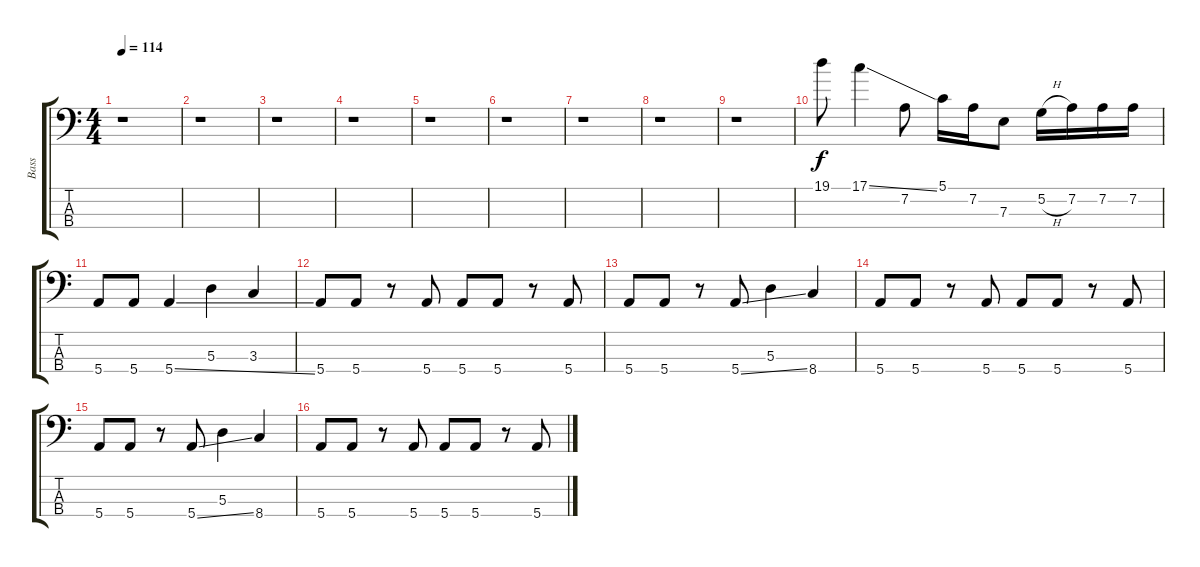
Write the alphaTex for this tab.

\track ("Bass" "Bass") {instrument electricbassfinger}
\staff {score tabs}
\tuning (G2 D2 A1 E1) {hide}
\ts (4 4)
\tempo 114
\clef f4
\ks c
r.1{dy f instrument electricbassfinger} |
r.1 |
r.1 |
r.1 |
r.1 |
r.1 |
r.1 |
r.1 |
r.1 |
19.1.8 17.1{ss}.4 7.2.8 5.1.16 7.2.16 7.3.8 5.2{h}.16 7.2.16 7.2.16 7.2.16 |
5.4.8 5.4.8 5.4{ss}.4 5.3.4 3.3.4 |
5.4.8 5.4.8 r.8 5.4.8 5.4.8 5.4.8 r.8 5.4.8 |
5.4.8 5.4.8 r.8 5.4{ss}.8 5.3.4 8.4.4 |
5.4.8 5.4.8 r.8 5.4.8 5.4.8 5.4.8 r.8 5.4.8 |
5.4.8 5.4.8 r.8 5.4{ss}.8 5.3.4 8.4.4 |
5.4.8 5.4.8 r.8 5.4.8 5.4.8 5.4.8 r.8 5.4.8
